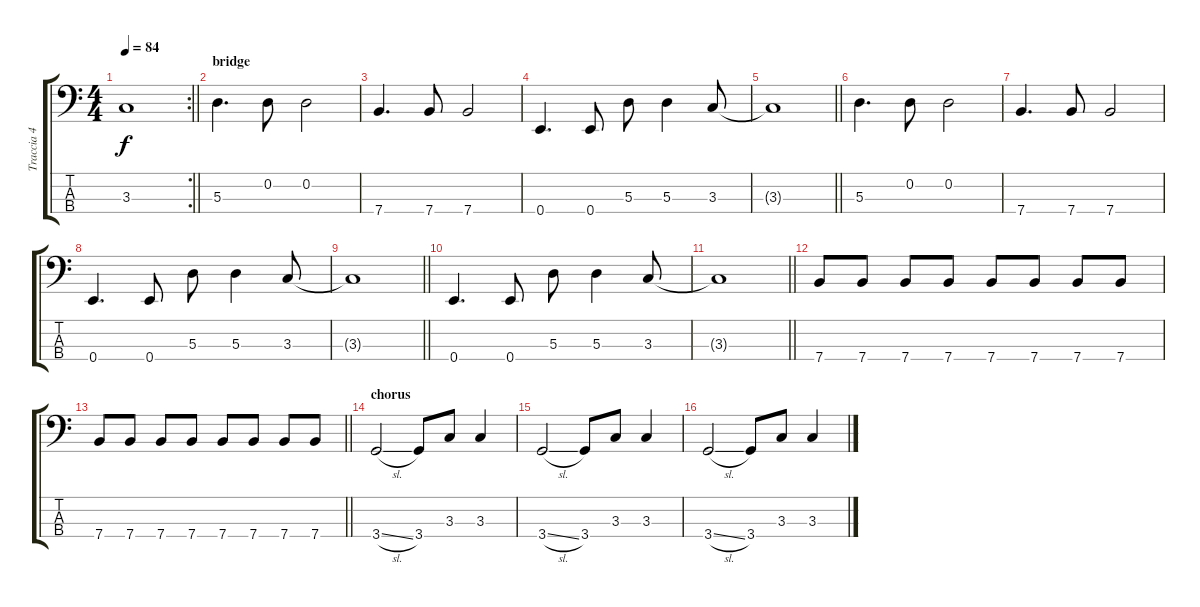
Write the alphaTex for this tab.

\track ("Traccia 4" "Traccia 4") {instrument electricbassfinger}
\staff {score tabs}
\tuning (G2 D2 A1 E1) {hide}
\rc 2
\ts (4 4)
\tempo 84
\clef f4
\barLineRight lightlight
\ks c
3.3{t}.1{dy f} |
\section ("" "bridge")
5.3.4{d} 0.2.8 0.2.2 |
7.4.4{d} 7.4.8 7.4.2 |
0.4.4{d} 0.4.8 5.3.8 5.3.4 3.3.8 |
\barLineRight lightlight
3.3{t}.1 |
5.3.4{d} 0.2.8 0.2.2 |
7.4.4{d} 7.4.8 7.4.2 |
0.4.4{d} 0.4.8 5.3.8 5.3.4 3.3.8 |
\barLineRight lightlight
3.3{t}.1 |
0.4.4{d} 0.4.8 5.3.8 5.3.4 3.3.8 |
\barLineRight lightlight
3.3{t}.1 |
7.4.8 7.4.8 7.4.8 7.4.8 7.4.8 7.4.8 7.4.8 7.4.8 |
\barLineRight lightlight
7.4.8 7.4.8 7.4.8 7.4.8 7.4.8 7.4.8 7.4.8 7.4.8 |
\section ("" "chorus")
3.4{sl}.2 3.4.8 3.3.8 3.3.4 |
3.4{sl}.2 3.4.8 3.3.8 3.3.4 |
3.4{sl}.2 3.4.8 3.3.8 3.3.4
